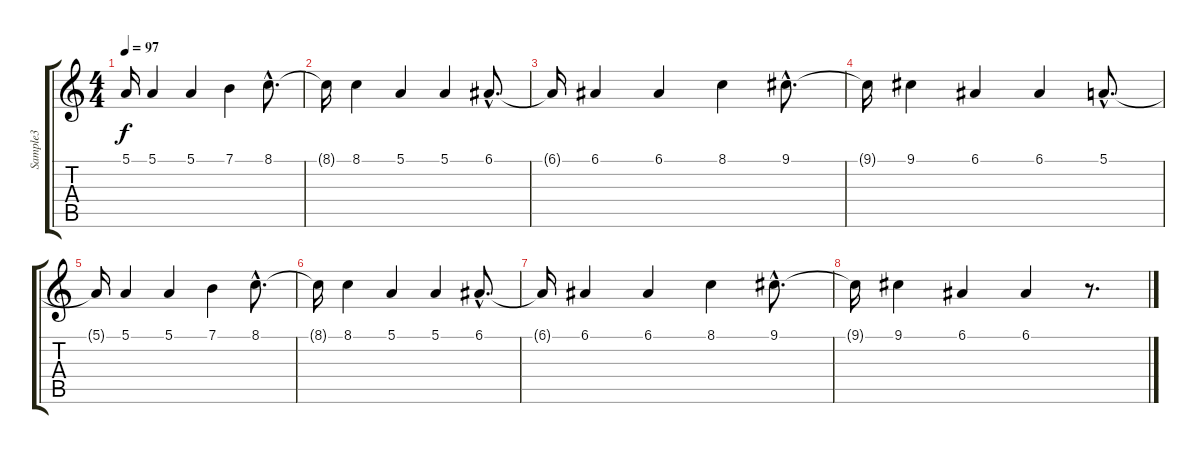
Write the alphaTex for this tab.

\track ("Sample3" "Sample3") {instrument acousticgrandpiano}
\staff {score tabs}
\tuning (E4 B3 G3 D3 A2 E2) {hide}
\ts (4 4)
\tempo 97
\clef g2
\ks c
5.1{t}.16{dy f} 5.1.4 5.1.4 7.1.4 8.1{hac}.8{d} |
8.1{t}.16 8.1.4 5.1.4 5.1.4 6.1{hac}.8{d} |
6.1{t}.16 6.1.4 6.1.4 8.1.4 9.1{hac}.8{d} |
9.1{t}.16 9.1.4 6.1.4 6.1.4 5.1{hac}.8{d} |
5.1{t}.16 5.1.4 5.1.4 7.1.4 8.1{hac}.8{d} |
8.1{t}.16 8.1.4 5.1.4 5.1.4 6.1{hac}.8{d} |
6.1{t}.16 6.1.4 6.1.4 8.1.4 9.1{hac}.8{d} |
9.1{t}.16 9.1.4 6.1.4 6.1.4 r.8{d}
